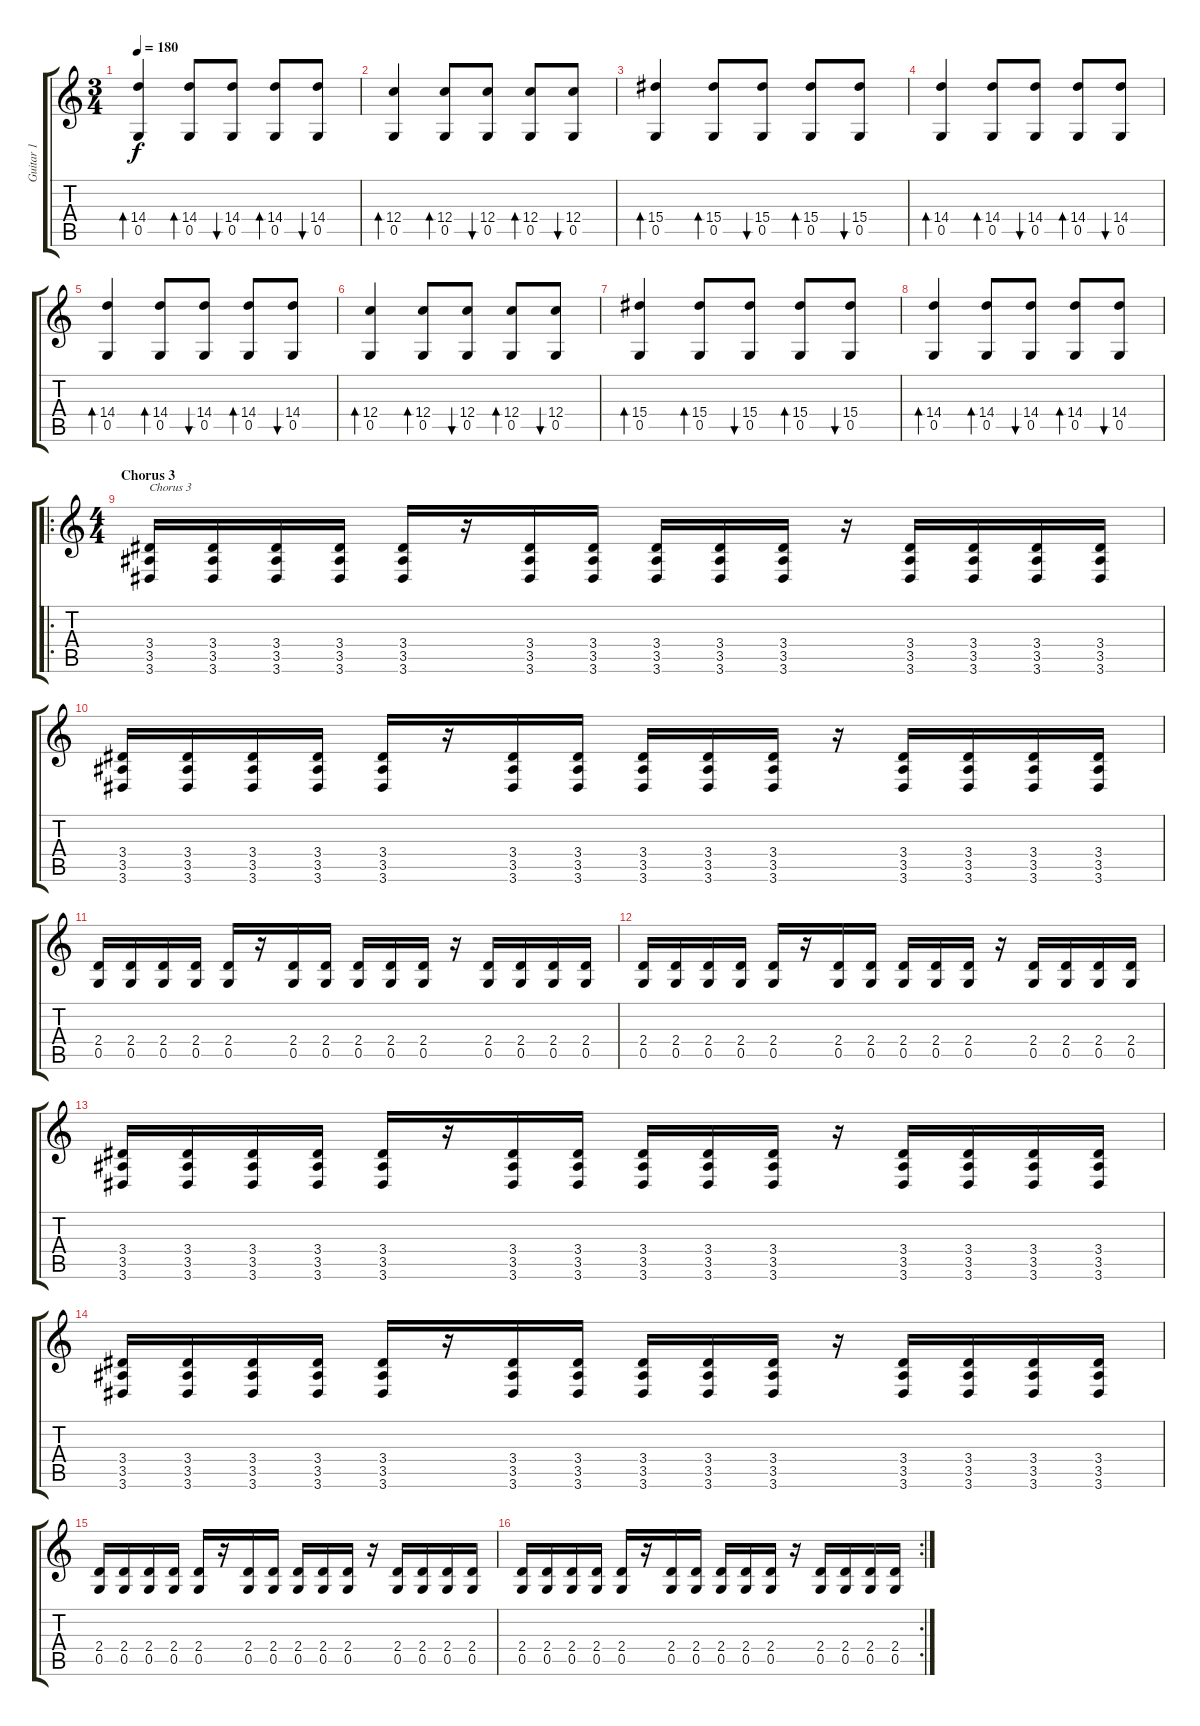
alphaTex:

\track ("Guitar 1" "Guitar 1") {instrument distortionguitar}
\staff {score tabs}
\tuning (D4 A3 F3 C3 G2 C2) {hide}
\ts (3 4)
\tempo 180
\clef g2
\ks c
(14.4 0.5).4{bd 240 dy f volume 11 instrument acousticguitarsteel} (14.4 0.5).8{bd 480} (14.4 0.5).8{bu 480} (14.4 0.5).8{bd 480} (14.4 0.5).8{bu 480} |
(12.4 0.5).4{bd 240} (12.4 0.5).8{bd 480} (12.4 0.5).8{bu 480} (12.4 0.5).8{bd 480} (12.4 0.5).8{bu 480} |
(15.4 0.5).4{bd 240} (15.4 0.5).8{bd 480} (15.4 0.5).8{bu 480} (15.4 0.5).8{bd 480} (15.4 0.5).8{bu 480} |
(14.4 0.5).4{bd 240} (14.4 0.5).8{bd 480} (14.4 0.5).8{bu 480} (14.4 0.5).8{bd 480} (14.4 0.5).8{bu 480} |
(14.4 0.5).4{bd 240} (14.4 0.5).8{bd 480} (14.4 0.5).8{bu 480} (14.4 0.5).8{bd 480} (14.4 0.5).8{bu 480} |
(12.4 0.5).4{bd 240} (12.4 0.5).8{bd 480} (12.4 0.5).8{bu 480} (12.4 0.5).8{bd 480} (12.4 0.5).8{bu 480} |
(15.4 0.5).4{bd 240} (15.4 0.5).8{bd 480} (15.4 0.5).8{bu 480} (15.4 0.5).8{bd 480} (15.4 0.5).8{bu 480} |
(14.4 0.5).4{bd 240} (14.4 0.5).8{bd 480} (14.4 0.5).8{bu 480} (14.4 0.5).8{bd 480} (14.4 0.5).8{bu 480} |
\ro
\ts (4 4)
\section ("" "Chorus 3")
(3.4 3.5 3.6).16{txt "Chorus 3" volume 10 instrument distortionguitar} (3.4 3.5 3.6).16 (3.4 3.5 3.6).16 (3.4 3.5 3.6).16 (3.4 3.5 3.6).16 r.16 (3.4 3.5 3.6).16 (3.4 3.5 3.6).16 (3.4 3.5 3.6).16 (3.4 3.5 3.6).16 (3.4 3.5 3.6).16 r.16 (3.4 3.5 3.6).16 (3.4 3.5 3.6).16 (3.4 3.5 3.6).16 (3.4 3.5 3.6).16 |
(3.4 3.5 3.6).16 (3.4 3.5 3.6).16 (3.4 3.5 3.6).16 (3.4 3.5 3.6).16 (3.4 3.5 3.6).16 r.16 (3.4 3.5 3.6).16 (3.4 3.5 3.6).16 (3.4 3.5 3.6).16 (3.4 3.5 3.6).16 (3.4 3.5 3.6).16 r.16 (3.4 3.5 3.6).16 (3.4 3.5 3.6).16 (3.4 3.5 3.6).16 (3.4 3.5 3.6).16 |
(2.4 0.5).16 (2.4 0.5).16 (2.4 0.5).16 (2.4 0.5).16 (2.4 0.5).16 r.16 (2.4 0.5).16 (2.4 0.5).16 (2.4 0.5).16 (2.4 0.5).16 (2.4 0.5).16 r.16 (2.4 0.5).16 (2.4 0.5).16 (2.4 0.5).16 (2.4 0.5).16 |
(2.4 0.5).16 (2.4 0.5).16 (2.4 0.5).16 (2.4 0.5).16 (2.4 0.5).16 r.16 (2.4 0.5).16 (2.4 0.5).16 (2.4 0.5).16 (2.4 0.5).16 (2.4 0.5).16 r.16 (2.4 0.5).16 (2.4 0.5).16 (2.4 0.5).16 (2.4 0.5).16 |
(3.4 3.5 3.6).16 (3.4 3.5 3.6).16 (3.4 3.5 3.6).16 (3.4 3.5 3.6).16 (3.4 3.5 3.6).16 r.16 (3.4 3.5 3.6).16 (3.4 3.5 3.6).16 (3.4 3.5 3.6).16 (3.4 3.5 3.6).16 (3.4 3.5 3.6).16 r.16 (3.4 3.5 3.6).16 (3.4 3.5 3.6).16 (3.4 3.5 3.6).16 (3.4 3.5 3.6).16 |
(3.4 3.5 3.6).16 (3.4 3.5 3.6).16 (3.4 3.5 3.6).16 (3.4 3.5 3.6).16 (3.4 3.5 3.6).16 r.16 (3.4 3.5 3.6).16 (3.4 3.5 3.6).16 (3.4 3.5 3.6).16 (3.4 3.5 3.6).16 (3.4 3.5 3.6).16 r.16 (3.4 3.5 3.6).16 (3.4 3.5 3.6).16 (3.4 3.5 3.6).16 (3.4 3.5 3.6).16 |
(2.4 0.5).16 (2.4 0.5).16 (2.4 0.5).16 (2.4 0.5).16 (2.4 0.5).16 r.16 (2.4 0.5).16 (2.4 0.5).16 (2.4 0.5).16 (2.4 0.5).16 (2.4 0.5).16 r.16 (2.4 0.5).16 (2.4 0.5).16 (2.4 0.5).16 (2.4 0.5).16 |
\rc 2
(2.4 0.5).16 (2.4 0.5).16 (2.4 0.5).16 (2.4 0.5).16 (2.4 0.5).16 r.16 (2.4 0.5).16 (2.4 0.5).16 (2.4 0.5).16 (2.4 0.5).16 (2.4 0.5).16 r.16 (2.4 0.5).16 (2.4 0.5).16 (2.4 0.5).16 (2.4 0.5).16
